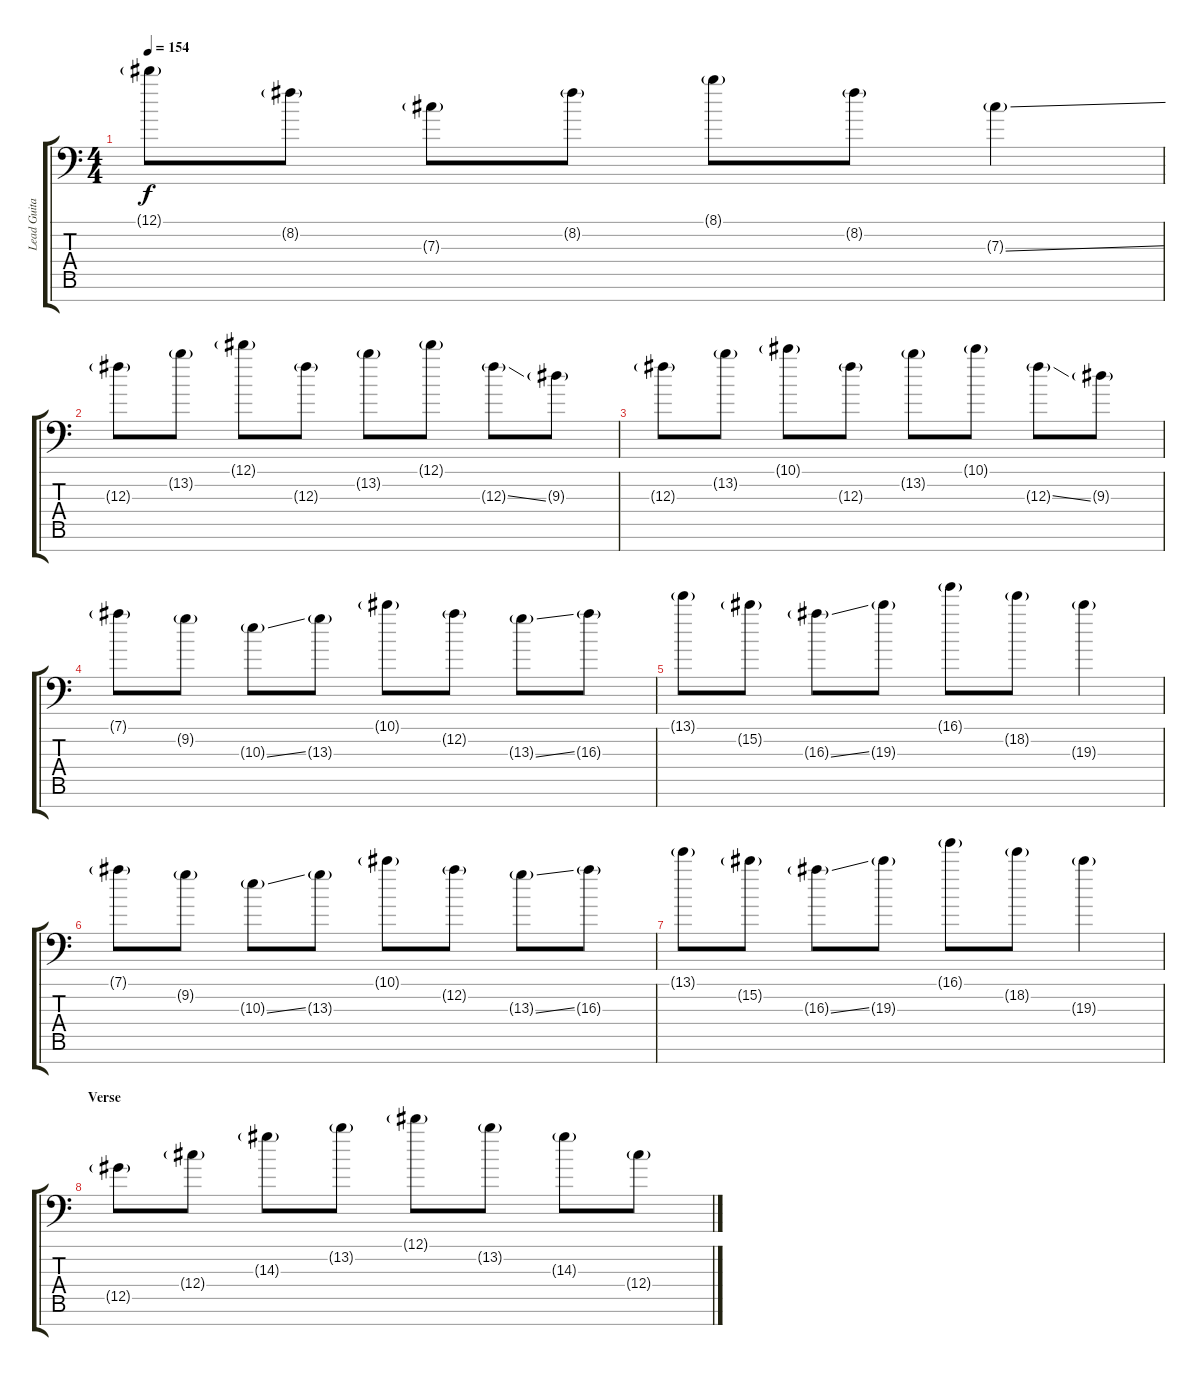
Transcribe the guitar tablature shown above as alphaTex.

\track ("Lead Guitar" "Lead Guita") {instrument distortionguitar}
\staff {score tabs}
\tuning (Eb4 Bb3 Gb3 Db3 Ab2 Eb2 Ab1) {hide}
\ts (4 4)
\tempo 154
\clef f4
\ks c
12.1{g}.8{dy f} 8.2{g}.8 7.3{g}.8 8.2{g}.8 8.1{g}.8 8.2{g}.8 7.3{ss g}.4 |
12.3{g}.8 13.2{g}.8 12.1{g}.8 12.3{g}.8 13.2{g}.8 12.1{g}.8 12.3{ss g}.8 9.3{g}.8 |
12.3{g}.8 13.2{g}.8 10.1{g}.8 12.3{g}.8 13.2{g}.8 10.1{g}.8 12.3{ss g}.8 9.3{g}.8 |
7.1{g}.8 9.2{g}.8 10.3{ss g}.8 13.3{g}.8 10.1{g}.8 12.2{g}.8 13.3{ss g}.8 16.3{g}.8 |
13.1{g}.8 15.2{g}.8 16.3{ss g}.8 19.3{g}.8 16.1{g}.8 18.2{g}.8 19.3{g}.4 |
7.1{g}.8 9.2{g}.8 10.3{ss g}.8 13.3{g}.8 10.1{g}.8 12.2{g}.8 13.3{ss g}.8 16.3{g}.8 |
13.1{g}.8 15.2{g}.8 16.3{ss g}.8 19.3{g}.8 16.1{g}.8 18.2{g}.8 19.3{g}.4 |
\section ("" "Verse")
12.5{g}.8 12.4{g}.8 14.3{g}.8 13.2{g}.8 12.1{g}.8 13.2{g}.8 14.3{g}.8 12.4{g}.8
